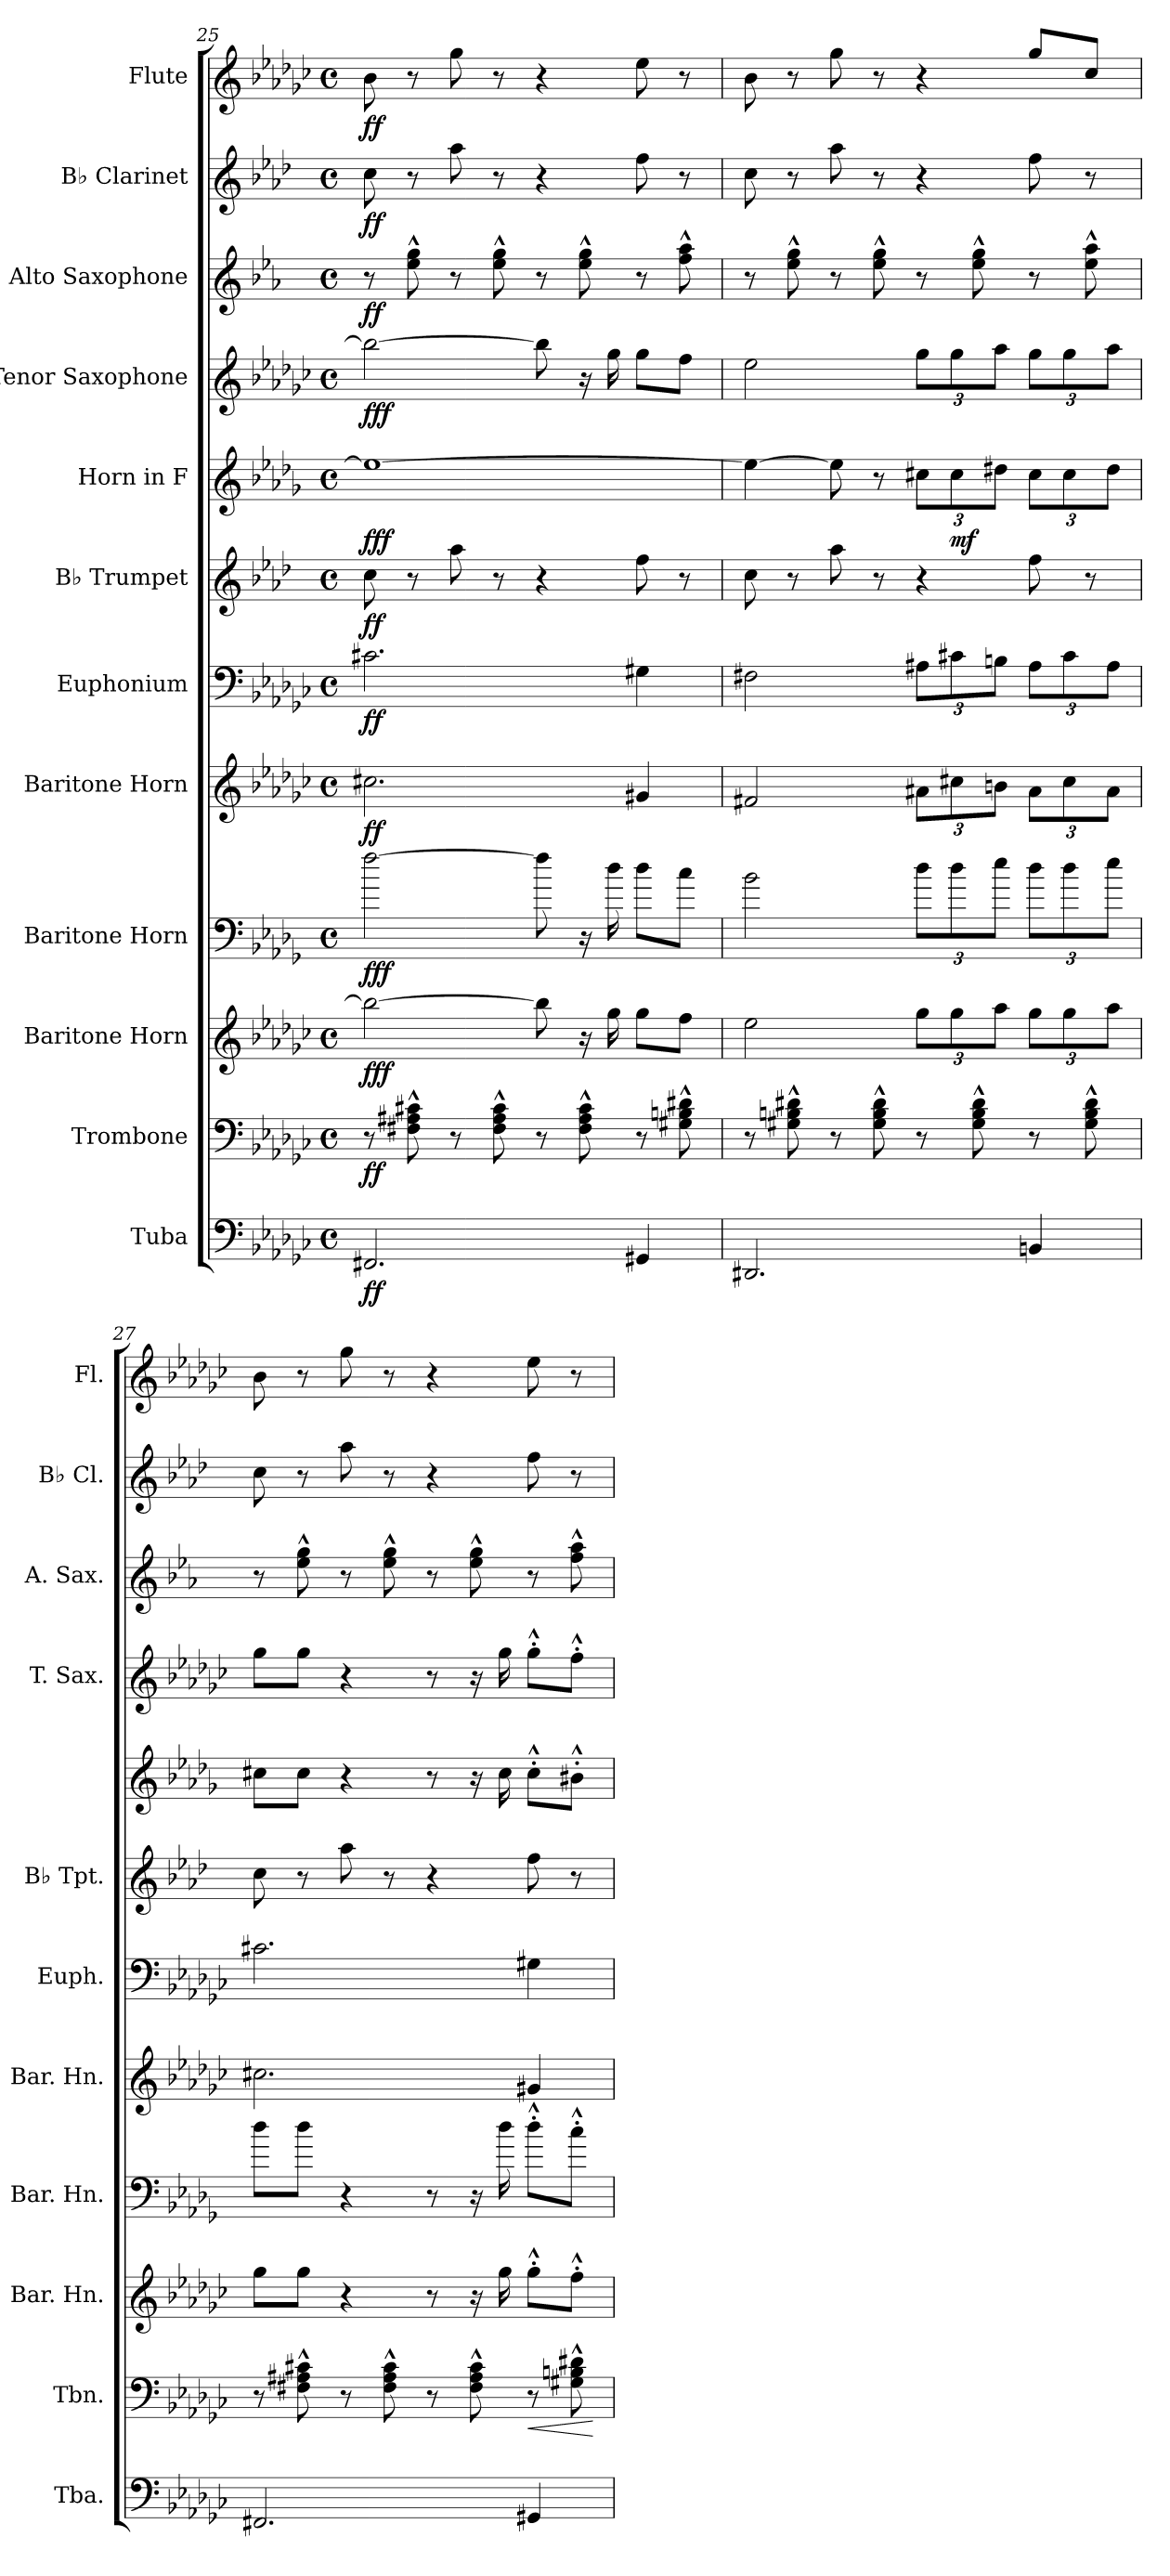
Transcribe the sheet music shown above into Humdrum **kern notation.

**kern	**dynam	**kern	**dynam	**kern	**dynam	**kern	**dynam	**kern	**dynam	**kern	**dynam	**kern	**dynam	**kern	**dynam	**kern	**dynam	**kern	**dynam	**kern	**dynam	**kern	**dynam
*part12	*part12	*part11	*part11	*part10	*part10	*part9	*part9	*part8	*part8	*part7	*part7	*part6	*part6	*part5	*part5	*part4	*part4	*part3	*part3	*part2	*part2	*part1	*part1
*staff12	*staff12	*staff11	*staff11	*staff10	*staff10	*staff9	*staff9	*staff8	*staff8	*staff7	*staff7	*staff6	*staff6	*staff5	*staff5	*staff4	*staff4	*staff3	*staff3	*staff2	*staff2	*staff1	*staff1
*I"Tuba	*	*I"Trombone	*	*I"Baritone Horn	*	*I"Baritone Horn	*	*I"Baritone Horn	*	*I"Euphonium	*	*I"B♭ Trumpet	*	*I"Horn in F	*	*I"Tenor Saxophone	*	*I"Alto Saxophone	*	*I"B♭ Clarinet	*	*I"Flute	*
*I'Tba.	*	*I'Tbn.	*	*I'Bar. Hn.	*	*I'Bar. Hn.	*	*I'Bar. Hn.	*	*I'Euph.	*	*I'B♭ Tpt.	*	*	*	*I'T. Sax.	*	*I'A. Sax.	*	*I'B♭ Cl.	*	*I'Fl.	*
*clefF4	*	*clefF4	*	*clefG2	*	*clefF4	*	*clefG2	*	*clefF4	*	*clefG2	*	*clefG2	*	*clefG2	*	*clefG2	*	*clefG2	*	*clefG2	*
*	*	*	*	*ITrd8c14	*	*ITrd4c7	*	*ITrd8c14	*	*	*	*ITrd1c2	*	*ITrd4c7	*	*ITrd8c14	*	*ITrd5c9	*	*ITrd1c2	*	*	*
*k[b-e-a-d-g-c-]	*	*k[b-e-a-d-g-c-]	*	*k[b-e-a-d-g-c-]	*	*k[b-e-a-d-g-c-]	*	*k[b-e-a-d-g-c-]	*	*k[b-e-a-d-g-c-]	*	*k[b-e-a-d-g-c-]	*	*k[b-e-a-d-g-c-]	*	*k[b-e-a-d-g-c-]	*	*k[b-e-a-d-g-c-]	*	*k[b-e-a-d-g-c-]	*	*k[b-e-a-d-g-c-]	*
*M4/4	*	*M4/4	*	*M4/4	*	*M4/4	*	*M4/4	*	*M4/4	*	*M4/4	*	*M4/4	*	*M4/4	*	*M4/4	*	*M4/4	*	*M4/4	*
*met(c)	*	*met(c)	*	*met(c)	*	*met(c)	*	*met(c)	*	*met(c)	*	*met(c)	*	*met(c)	*	*met(c)	*	*met(c)	*	*met(c)	*	*met(c)	*
=25	=25	=25	=25	=25	=25	=25	=25	=25	=25	=25	=25	=25	=25	=25	=25	=25	=25	=25	=25	=25	=25	=25	=25
!	!LO:DY:b	!	!LO:DY:b	!	!LO:DY:b	!	!LO:DY:b	!	!LO:DY:b	!	!LO:DY:b	!	!LO:DY:b	!	!LO:DY:b	!	!LO:DY:b	!	!LO:DY:b	!	!LO:DY:b	!	!LO:DY:b
2.FF#X/	ff	8r	ff	2b-\_	fff	[2b-\	fff	2.c#X\	ff	2.c#X\	ff	8b-\	ff	1a#_	fff	2b-\_	fff	8r	ff	8b-\	ff	8b-\	ff
.	.	8F#X\^^ 8A#X\^^ 8c#X\^^	.	.	.	.	.	.	.	.	.	8r	.	.	.	.	.	8g-\^^ 8b-\^^	.	8r	.	8r	.
.	.	8r	.	.	.	.	.	.	.	.	.	8gg-\	.	.	.	.	.	8r	.	8gg-\	.	8gg-\	.
.	.	8F#\^^ 8A#\^^ 8c#\^^	.	.	.	.	.	.	.	.	.	8r	.	.	.	.	.	8g-\^^ 8b-\^^	.	8r	.	8r	.
.	.	8r	.	8b-\]	.	8b-\]	.	.	.	.	.	4r	.	.	.	8b-\]	.	8r	.	4r	.	4r	.
.	.	8F#\^^ 8A#\^^ 8c#\^^	.	16r	.	16r	.	.	.	.	.	.	.	.	.	16r	.	8g-\^^ 8b-\^^	.	.	.	.	.
.	.	.	.	16g-\	.	16g-\	.	.	.	.	.	.	.	.	.	16g-\	.	.	.	.	.	.	.
4GG#X/	.	8r	.	8g-\L	.	8g-\L	.	4G#X/	.	4G#X\	.	8ee-\	.	.	.	8g-\L	.	8r	.	8ee-\	.	8ee-\	.
.	.	8G#X\^^ 8Bn\^^ 8d#X\^^	.	8f\J	.	8f\J	.	.	.	.	.	8r	.	.	.	8f\J	.	8a-\^^ 8cc-\^^	.	8r	.	8r	.
!!LO:PB:g=z
=26	=26	=26	=26	=26	=26	=26	=26	=26	=26	=26	=26	=26	=26	=26	=26	=26	=26	=26	=26	=26	=26	=26	=26
2.DD#X/	.	8r	.	2e-\	.	2e-\	.	2F#X/	.	2F#X\	.	8b-\	.	4a#\_	.	2e-\	.	8r	.	8b-\	.	8b-\	.
.	.	8G#X\^^ 8Bn\^^ 8d#X\^^	.	.	.	.	.	.	.	.	.	8r	.	.	.	.	.	8g-\^^ 8b-\^^	.	8r	.	8r	.
.	.	8r	.	.	.	.	.	.	.	.	.	8gg-\	.	8a#\]	.	.	.	8r	.	8gg-\	.	8gg-\	.
.	.	8G#\^^ 8B\^^ 8d#\^^	.	.	.	.	.	.	.	.	.	8r	.	8r	.	.	.	8g-\^^ 8b-\^^	.	8r	.	8r	.
*	*	*	*	*Xbrackettup	*	*Xbrackettup	*	*Xbrackettup	*	*Xbrackettup	*	*	*	*Xbrackettup	*	*Xbrackettup	*	*	*	*	*	*	*
.	.	8r	.	12g-\L	.	12g-\L	.	12A#X\L	.	12A#X\L	.	4r	.	12f#X\L	.	12g-\L	.	8r	.	4r	.	4r	.
!	!	!	!	!	!	!	!	!	!	!	!	!	!	!	!LO:DY:b	!	!	!	!	!	!	!	!
.	.	.	.	12g-\	.	12g-\	.	12c#X\	.	12c#X\	.	.	.	12f#\	mf	12g-\	.	.	.	.	.	.	.
.	.	8G#\^^ 8B\^^ 8d#\^^	.	.	.	.	.	.	.	.	.	.	.	.	.	.	.	8g-\^^ 8b-\^^	.	.	.	.	.
.	.	.	.	12a-\J	.	12a-\J	.	12Bn\J	.	12Bn\J	.	.	.	12g#X\J	.	12a-\J	.	.	.	.	.	.	.
4BBn/	.	8r	.	12g-\L	.	12g-\L	.	12A#\L	.	12A#\L	.	8ee-\	.	12f#\L	.	12g-\L	.	8r	.	8ee-\	.	8gg-/L	.
.	.	.	.	12g-\	.	12g-\	.	12c#\	.	12c#\	.	.	.	12f#\	.	12g-\	.	.	.	.	.	.	.
.	.	8G#\^^ 8B\^^ 8d#\^^	.	.	.	.	.	.	.	.	.	8r	.	.	.	.	.	8g-\^^ 8cc-\^^	.	8r	.	8cc-/J	.
.	.	.	.	12a-\J	.	12a-\J	.	12A#\J	.	12A#\J	.	.	.	12g#\J	.	12a-\J	.	.	.	.	.	.	.
=27	=27	=27	=27	=27	=27	=27	=27	=27	=27	=27	=27	=27	=27	=27	=27	=27	=27	=27	=27	=27	=27	=27	=27
2.FF#X/	.	8r	.	8g-\L	.	8g-\L	.	2.c#X\	.	2.c#X\	.	8b-\	.	8f#X\L	.	8g-\L	.	8r	.	8b-\	.	8b-\	.
.	.	8F#X\^^ 8A#X\^^ 8c#X\^^	.	8g-\J	.	8g-\J	.	.	.	.	.	8r	.	8f#\J	.	8g-\J	.	8g-\^^ 8b-\^^	.	8r	.	8r	.
.	.	8r	.	4r	.	4r	.	.	.	.	.	8gg-\	.	4r	.	4r	.	8r	.	8gg-\	.	8gg-\	.
.	.	8F#\^^ 8A#\^^ 8c#\^^	.	.	.	.	.	.	.	.	.	8r	.	.	.	.	.	8g-\^^ 8b-\^^	.	8r	.	8r	.
.	.	8r	.	8r	.	8r	.	.	.	.	.	4r	.	8r	.	8r	.	8r	.	4r	.	4r	.
.	.	8F#\^^ 8A#\^^ 8c#\^^	.	16r	.	16r	.	.	.	.	.	.	.	16r	.	16r	.	8g-\^^ 8b-\^^	.	.	.	.	.
.	.	.	.	16g-\	.	16g-\	.	.	.	.	.	.	.	16f#\	.	16g-\	.	.	.	.	.	.	.
!	!	!	!LO:HP:b	!	!	!	!	!	!	!	!	!	!	!	!	!	!	!	!	!	!	!	!
4GG#X/	.	8r	<	8g-'^^\L	.	8g-'^^\L	.	4G#X/	.	4G#X\	.	8ee-\	.	8f#'^^\L	.	8g-'^^\L	.	8r	.	8ee-\	.	8ee-\	.
.	.	8G#X\^^ 8Bn\^^ 8d#X\^^	.	8f'^^\J	.	8f'^^\J	.	.	.	.	.	8r	.	8e#X'^^\J	.	8f'^^\J	.	8a-\^^ 8cc-\^^	.	8r	.	8r	.
.	.	.	[	.	.	.	.	.	.	.	.	.	.	.	.	.	.	.	.	.	.	.	.
=	=	=	=	=	=	=	=	=	=	=	=	=	=	=	=	=	=	=	=	=	=	=	=
*-	*-	*-	*-	*-	*-	*-	*-	*-	*-	*-	*-	*-	*-	*-	*-	*-	*-	*-	*-	*-	*-	*-	*-
